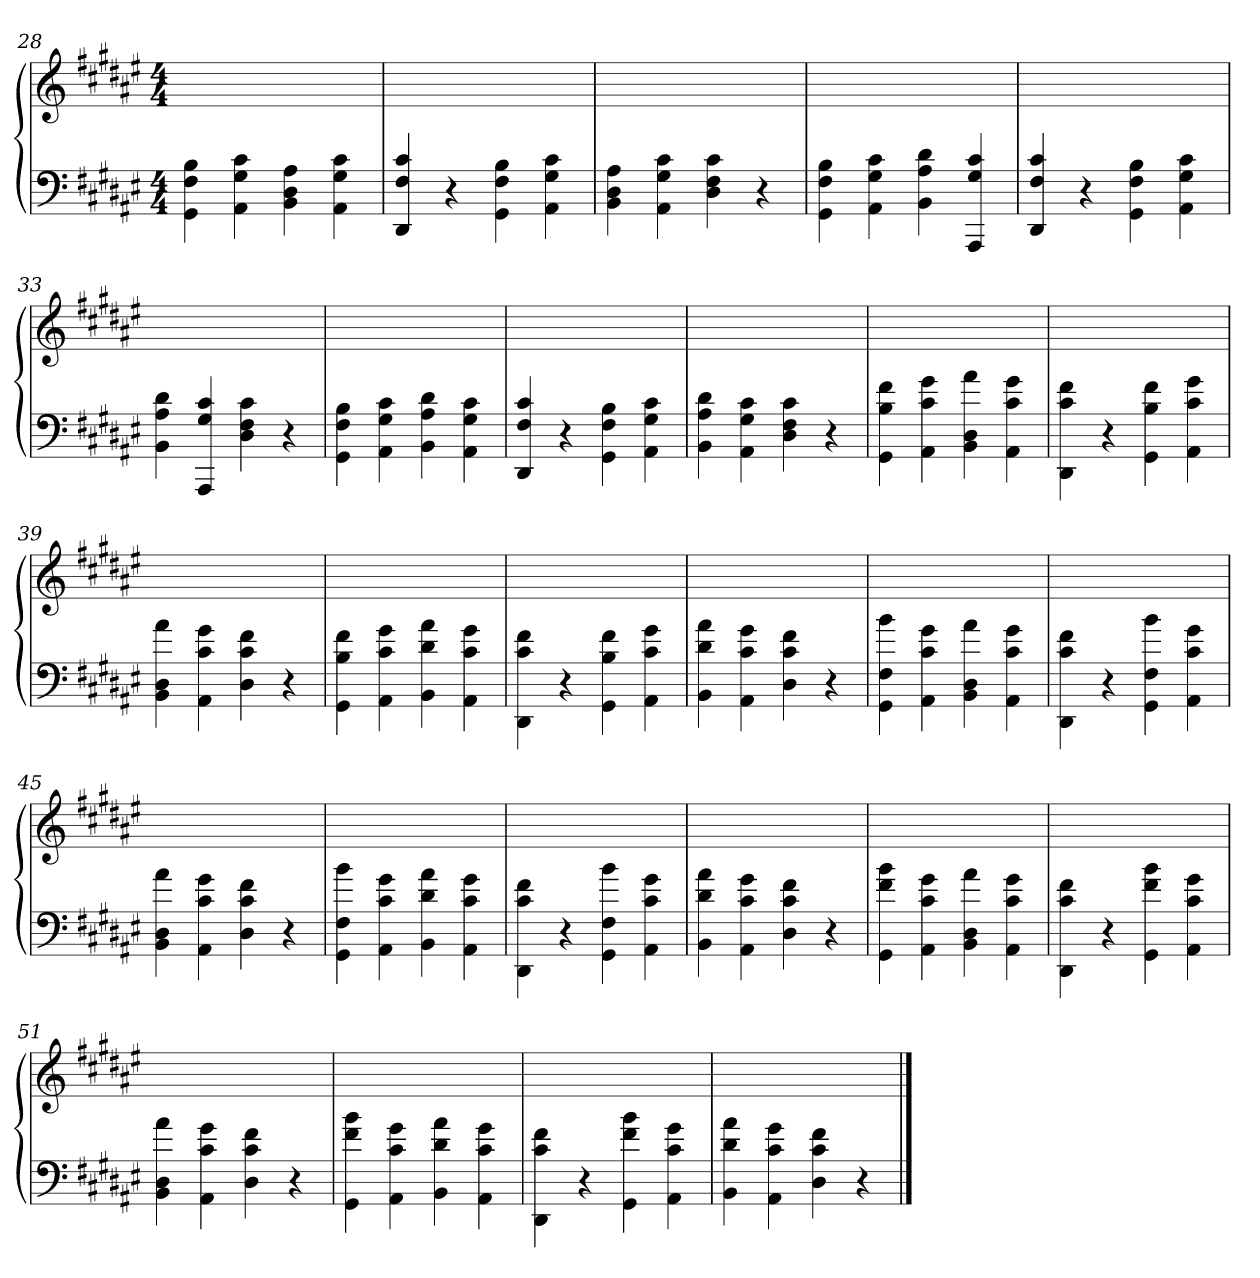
**kern	**kern
*part2	*part1
*staff2	*staff1
*clefF4	*clefG2
*k[f#c#g#d#a#e#]	*k[f#c#g#d#a#e#]
*F#:	*F#:
*M4/4	*M4/4
=28	=28
4GG# 4F# 4B	1ryy
4AA# 4G# 4c#	.
4BB 4D# 4A#	.
4AA# 4G# 4c#	.
=29	=29
4DD# 4F# 4c#	1ryy
4r	.
4GG# 4F# 4B	.
4AA# 4G# 4c#	.
=30	=30
4BB 4D# 4A#	1ryy
4AA# 4G# 4c#	.
4D# 4F# 4c#	.
4r	.
=31	=31
4GG# 4F# 4B	1ryy
4AA# 4G# 4c#	.
4BB 4A# 4d#	.
4AAA# 4G# 4c#	.
=32	=32
4DD# 4F# 4c#	1ryy
4r	.
4GG# 4F# 4B	.
4AA# 4G# 4c#	.
=33	=33
4BB 4A# 4d#	1ryy
4AAA# 4G# 4c#	.
4D# 4F# 4c#	.
4r	.
=34	=34
4GG# 4F# 4B	1ryy
4AA# 4G# 4c#	.
4BB 4A# 4d#	.
4AA# 4G# 4c#	.
=35	=35
4DD# 4F# 4c#	1ryy
4r	.
4GG# 4F# 4B	.
4AA# 4G# 4c#	.
=36	=36
4BB 4A# 4d#	1ryy
4AA# 4G# 4c#	.
4D# 4F# 4c#	.
4r	.
=37	=37
4GG# 4B 4f#	1ryy
4AA# 4c# 4g#	.
4BB 4D# 4a#	.
4AA# 4c# 4g#	.
=38	=38
4DD# 4c# 4f#	1ryy
4r	.
4GG# 4B 4f#	.
4AA# 4c# 4g#	.
=39	=39
4BB 4D# 4a#	1ryy
4AA# 4c# 4g#	.
4D# 4c# 4f#	.
4r	.
=40	=40
4GG# 4B 4f#	1ryy
4AA# 4c# 4g#	.
4BB 4d# 4a#	.
4AA# 4c# 4g#	.
=41	=41
4DD# 4c# 4f#	1ryy
4r	.
4GG# 4B 4f#	.
4AA# 4c# 4g#	.
=42	=42
4BB 4d# 4a#	1ryy
4AA# 4c# 4g#	.
4D# 4c# 4f#	.
4r	.
=43	=43
4GG# 4F# 4b	1ryy
4AA# 4c# 4g#	.
4BB 4D# 4a#	.
4AA# 4c# 4g#	.
=44	=44
4DD# 4c# 4f#	1ryy
4r	.
4GG# 4F# 4b	.
4AA# 4c# 4g#	.
=45	=45
4BB 4D# 4a#	1ryy
4AA# 4c# 4g#	.
4D# 4c# 4f#	.
4r	.
=46	=46
4GG# 4F# 4b	1ryy
4AA# 4c# 4g#	.
4BB 4d# 4a#	.
4AA# 4c# 4g#	.
=47	=47
4DD# 4c# 4f#	1ryy
4r	.
4GG# 4F# 4b	.
4AA# 4c# 4g#	.
=48	=48
4BB 4d# 4a#	1ryy
4AA# 4c# 4g#	.
4D# 4c# 4f#	.
4r	.
=49	=49
4GG# 4f# 4b	1ryy
4AA# 4c# 4g#	.
4BB 4D# 4a#	.
4AA# 4c# 4g#	.
=50	=50
4DD# 4c# 4f#	1ryy
4r	.
4GG# 4f# 4b	.
4AA# 4c# 4g#	.
=51	=51
4BB 4D# 4a#	1ryy
4AA# 4c# 4g#	.
4D# 4c# 4f#	.
4r	.
=52	=52
4GG# 4f# 4b	1ryy
4AA# 4c# 4g#	.
4BB 4d# 4a#	.
4AA# 4c# 4g#	.
=53	=53
4DD# 4c# 4f#	1ryy
4r	.
4GG# 4f# 4b	.
4AA# 4c# 4g#	.
=54	=54
4BB 4d# 4a#	1ryy
4AA# 4c# 4g#	.
4D# 4c# 4f#	.
4r	.
==	==
*-	*-
